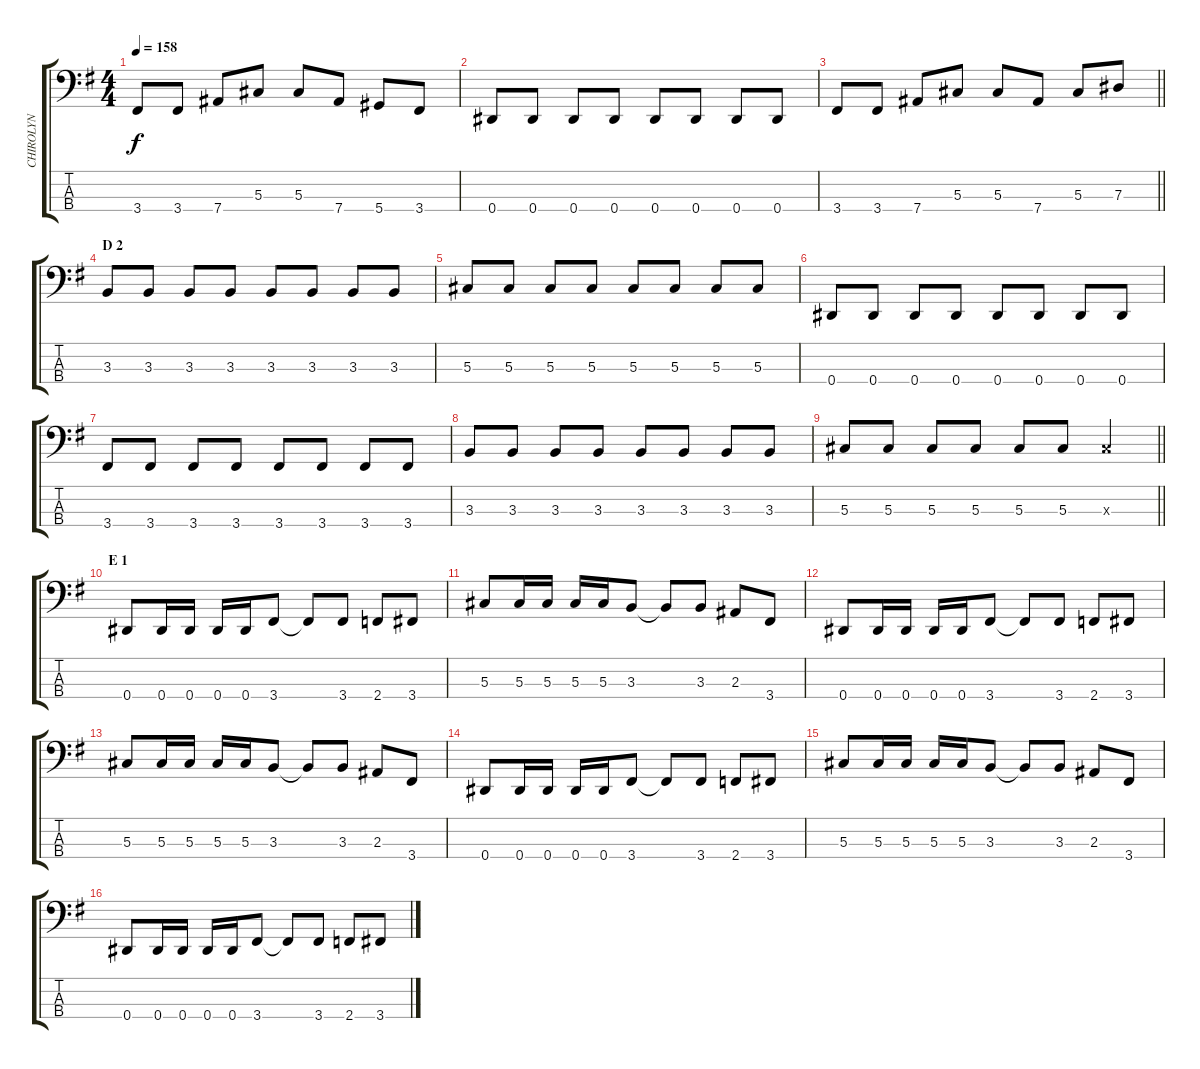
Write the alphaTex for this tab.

\track ("CHIROLYN" "CHIROLYN") {instrument electricbasspick}
\staff {score tabs}
\tuning (Gb2 Db2 Ab1 Eb1) {hide}
\ts (4 4)
\tempo 158
\clef f4
\ks g
3.4.8{dy f} 3.4.8 7.4.8 5.3.8 5.3.8 7.4.8 5.4.8 3.4.8 |
0.4.8 0.4.8 0.4.8 0.4.8 0.4.8 0.4.8 0.4.8 0.4.8 |
\barLineRight lightlight
3.4.8 3.4.8 7.4.8 5.3.8 5.3.8 7.4.8 5.3.8 7.3.8 |
\section ("" "D 2")
3.3.8 3.3.8 3.3.8 3.3.8 3.3.8 3.3.8 3.3.8 3.3.8 |
5.3.8 5.3.8 5.3.8 5.3.8 5.3.8 5.3.8 5.3.8 5.3.8 |
0.4.8 0.4.8 0.4.8 0.4.8 0.4.8 0.4.8 0.4.8 0.4.8 |
3.4.8 3.4.8 3.4.8 3.4.8 3.4.8 3.4.8 3.4.8 3.4.8 |
3.3.8 3.3.8 3.3.8 3.3.8 3.3.8 3.3.8 3.3.8 3.3.8 |
\barLineRight lightlight
5.3.8 5.3.8 5.3.8 5.3.8 5.3.8 5.3.8 5.3{x}.4 |
\section ("" "E 1")
0.4.8 0.4.16 0.4.16 0.4.16 0.4.16 3.4.8 3.4{t}.8 3.4.8 2.4.8 3.4.8 |
5.3.8 5.3.16 5.3.16 5.3.16 5.3.16 3.3.8 3.3{t}.8 3.3.8 2.3.8 3.4.8 |
0.4.8 0.4.16 0.4.16 0.4.16 0.4.16 3.4.8 3.4{t}.8 3.4.8 2.4.8 3.4.8 |
5.3.8 5.3.16 5.3.16 5.3.16 5.3.16 3.3.8 3.3{t}.8 3.3.8 2.3.8 3.4.8 |
0.4.8 0.4.16 0.4.16 0.4.16 0.4.16 3.4.8 3.4{t}.8 3.4.8 2.4.8 3.4.8 |
5.3.8 5.3.16 5.3.16 5.3.16 5.3.16 3.3.8 3.3{t}.8 3.3.8 2.3.8 3.4.8 |
0.4.8 0.4.16 0.4.16 0.4.16 0.4.16 3.4.8 3.4{t}.8 3.4.8 2.4.8 3.4.8
